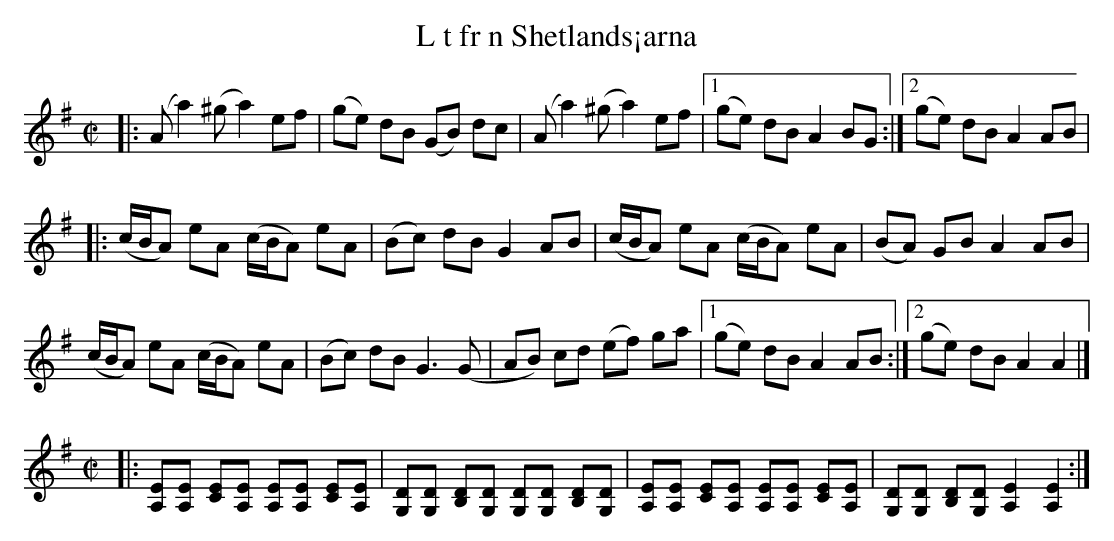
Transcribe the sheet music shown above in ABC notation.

X:1
T: L t fr n Shetlands¡arna
M: C|
K: G
|: (Aa2)(^ga2)ef | (ge) dB (GB) dc | (Aa2)(^ga2)ef |1 (ge) dB A2 BG :|2 (ge) dB A2 AB |
|: (c/B/A) eA (c/B/A) eA | (Bc) dB G2 AB | (c/B/A) eA (c/B/A) eA | (BA) GB A2 AB |
(c/B/A) eA (c/B/A) eA | (Bc) dB G3(G | AB) cd (ef) ga |1 (ge) dB A2 AB :|2 (ge) dB A2 A2 |]
T:
|: [A,E][A,E] [CE][A,E] [A,E][A,E] [CE][A,E] | [G,D][G,D] [B,D][G,D] [G,D][G,D] [B,D][G,D] | [A,E][A,E] [CE][A,E] [A,E][A,E] [CE][A,E] | [G,D][G,D] [B,D][G,D] [A,2E2] [A,2E2] :|
